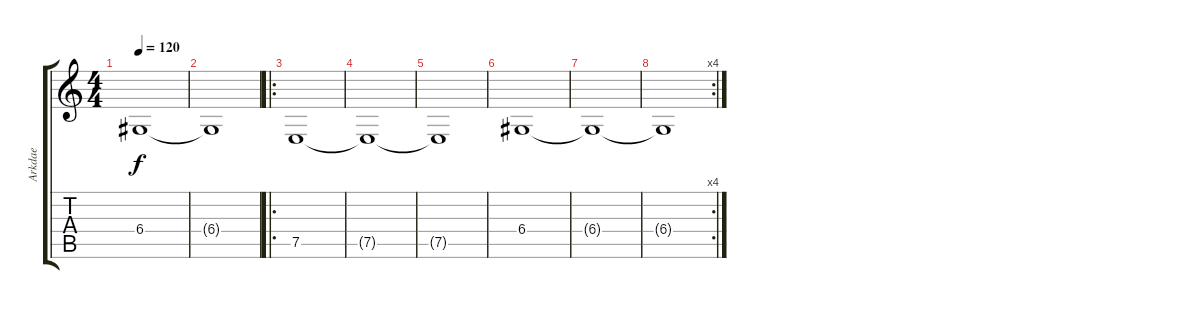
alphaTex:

\track ("Arkdae" "Arkdae") {instrument acousticgrandpiano}
\staff {score tabs}
\tuning (E4 B3 G3 D3 A2 E2) {hide}
\ts (4 4)
\tempo 120
\clef g2
\ks c
6.4{t}.1{dy f} |
6.4{t}.1 |
\ro
7.5.1 |
7.5{t}.1 |
7.5{t}.1 |
6.4.1 |
6.4{t}.1 |
\rc 4
6.4{t}.1
